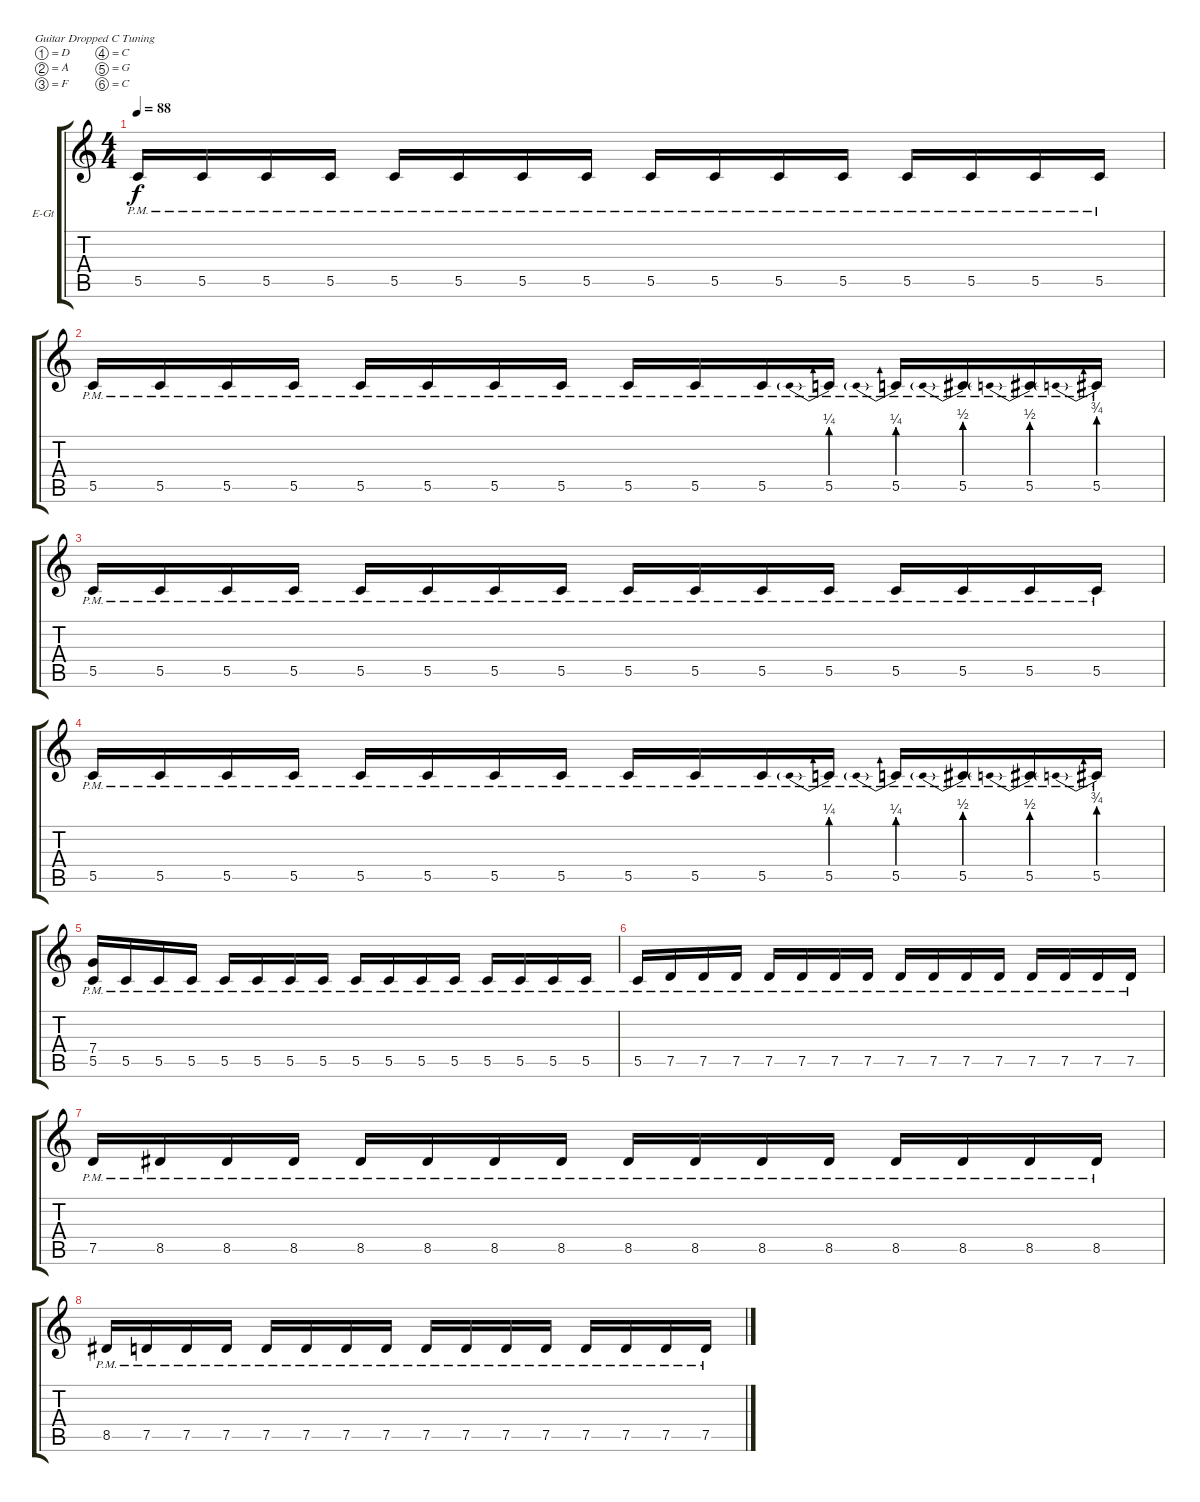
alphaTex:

\bracketExtendMode groupsimilarinstruments
\firstSystemTrackNameOrientation horizontal
\otherSystemsTrackNameOrientation horizontal
\track ("Track 2" "E-Gt") {instrument distortionguitar}
\staff {score tabs}
\tuning (D4 A3 F3 C3 G2 C2)
\ts (4 4)
\tempo 88
\clef g2
\ks c
5.5{pm}.16{dy f} 5.5{pm}.16 5.5{pm}.16 5.5{pm}.16 5.5{pm}.16 5.5{pm}.16 5.5{pm}.16 5.5{pm}.16 5.5{pm}.16 5.5{pm}.16 5.5{pm}.16 5.5{pm}.16 5.5{pm}.16 5.5{pm}.16 5.5{pm}.16 5.5{pm}.16 |
5.5{pm}.16 5.5{pm}.16 5.5{pm}.16 5.5{pm}.16 5.5{pm}.16 5.5{pm}.16 5.5{pm}.16 5.5{pm}.16 5.5{pm}.16 5.5{pm}.16 5.5{pm}.16 5.5{be (prebend 0 1 60 1) pm}.16 5.5{be (prebend 0 1 60 1) pm}.16 5.5{be (prebend 0 2 60 2) pm}.16 5.5{be (prebend 0 2 60 2) pm}.16 5.5{be (prebend 0 3 60 3) pm}.16 |
5.5{pm}.16 5.5{pm}.16 5.5{pm}.16 5.5{pm}.16 5.5{pm}.16 5.5{pm}.16 5.5{pm}.16 5.5{pm}.16 5.5{pm}.16 5.5{pm}.16 5.5{pm}.16 5.5{pm}.16 5.5{pm}.16 5.5{pm}.16 5.5{pm}.16 5.5{pm}.16 |
5.5{pm}.16 5.5{pm}.16 5.5{pm}.16 5.5{pm}.16 5.5{pm}.16 5.5{pm}.16 5.5{pm}.16 5.5{pm}.16 5.5{pm}.16 5.5{pm}.16 5.5{pm}.16 5.5{be (prebend 0 1 60 1) pm}.16 5.5{be (prebend 0 1 60 1) pm}.16 5.5{be (prebend 0 2 60 2) pm}.16 5.5{be (prebend 0 2 60 2) pm}.16 5.5{be (prebend 0 3 60 3) pm}.16 |
(7.4{pm} 5.5{pm}).16 5.5{pm}.16 5.5{pm}.16 5.5{pm}.16 5.5{pm}.16 5.5{pm}.16 5.5{pm}.16 5.5{pm}.16 5.5{pm}.16 5.5{pm}.16 5.5{pm}.16 5.5{pm}.16 5.5{pm}.16 5.5{pm}.16 5.5{pm}.16 5.5{pm}.16 |
5.5{pm}.16 7.5{pm}.16 7.5{pm}.16 7.5{pm}.16 7.5{pm}.16 7.5{pm}.16 7.5{pm}.16 7.5{pm}.16 7.5{pm}.16 7.5{pm}.16 7.5{pm}.16 7.5{pm}.16 7.5{pm}.16 7.5{pm}.16 7.5{pm}.16 7.5{pm}.16 |
7.5{pm}.16 8.5{pm}.16 8.5{pm}.16 8.5{pm}.16 8.5{pm}.16 8.5{pm}.16 8.5{pm}.16 8.5{pm}.16 8.5{pm}.16 8.5{pm}.16 8.5{pm}.16 8.5{pm}.16 8.5{pm}.16 8.5{pm}.16 8.5{pm}.16 8.5{pm}.16 |
8.5{pm}.16 7.5{pm}.16 7.5{pm}.16 7.5{pm}.16 7.5{pm}.16 7.5{pm}.16 7.5{pm}.16 7.5{pm}.16 7.5{pm}.16 7.5{pm}.16 7.5{pm}.16 7.5{pm}.16 7.5{pm}.16 7.5{pm}.16 7.5{pm}.16 7.5{pm}.16
